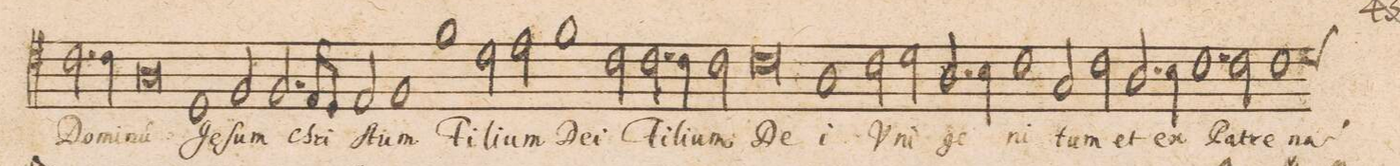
**kern	**text
*I"ALTVS.	*
*clefC4	*
*k[]	*
*met(C|)	*
*M2/1	*
2.c\	Do-
4c\	-mi-
=21-	=21-
0A	-nu(m)
=22-	=22-
1D	Je-
2F/	-ſum
2.F/	Chri-
=23-	=23-
8E/L	.
8D/J	.
2E/	.
1F	-ſtum
=24-	=24-
1f	Fi-
2d\	-li-
2e\	-um
=25-	=25-
1f	De-
2c\	-i
2.c\	Fi-
=26-	=26-
4c\	-li-
2c\	-um
0c	De-
=27-	=27-
1A	-i
=28-	=28-
2c\	V-
2d\	-ni-
2.A/	-ge-
4B\	.
=29-	=29-
1c	.
2G/	-ni-
2c\	-tum
=30-	=30-
2.A/	et
4B\	ex
1.c	Pa-
=31-	=31-
2c\	-tre
*custos:c	*
1c	na-
=32-	=32-
*-	*-
